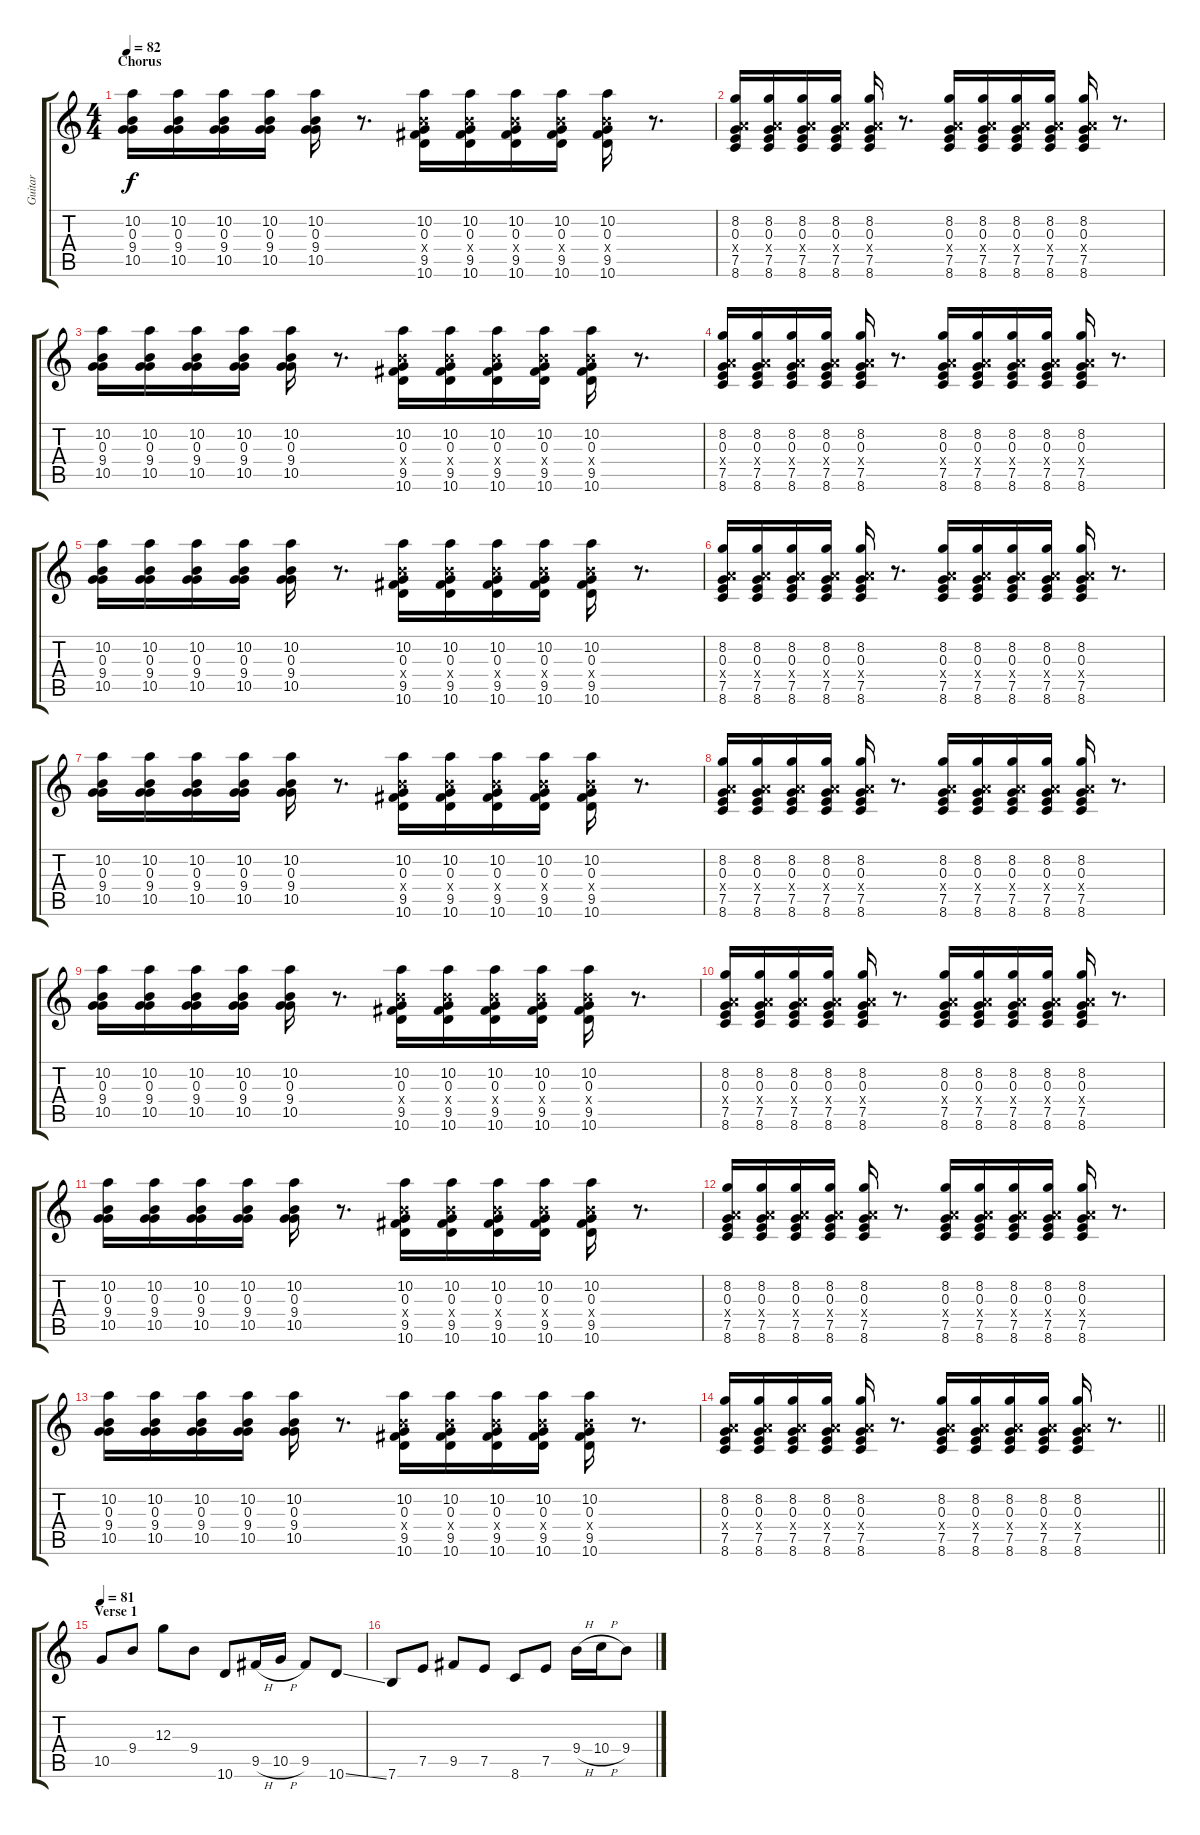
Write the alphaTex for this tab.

\track ("Guitar" "Guitar") {instrument acousticguitarsteel}
\staff {score tabs}
\tuning (E4 B3 G3 D3 A2 E2) {hide}
\ts (4 4)
\section ("" "Chorus")
\tempo 82
\clef g2
\ks c
(10.2 0.3 9.4 10.5).16{dy f instrument overdrivenguitar} (10.2 0.3 9.4 10.5).16 (10.2 0.3 9.4 10.5).16 (10.2 0.3 9.4 10.5).16 (10.2 0.3 9.4 10.5).16 r.8{d} (10.2 0.3 9.4{x} 9.5 10.6).16 (10.2 0.3 9.4{x} 9.5 10.6).16 (10.2 0.3 9.4{x} 9.5 10.6).16 (10.2 0.3 9.4{x} 9.5 10.6).16 (10.2 0.3 9.4{x} 9.5 10.6).16 r.8{d} |
(8.2 0.3 7.4{x} 7.5 8.6).16 (8.2 0.3 7.4{x} 7.5 8.6).16 (8.2 0.3 7.4{x} 7.5 8.6).16 (8.2 0.3 7.4{x} 7.5 8.6).16 (8.2 0.3 7.4{x} 7.5 8.6).16 r.8{d} (8.2 0.3 7.4{x} 7.5 8.6).16 (8.2 0.3 7.4{x} 7.5 8.6).16 (8.2 0.3 7.4{x} 7.5 8.6).16 (8.2 0.3 7.4{x} 7.5 8.6).16 (8.2 0.3 7.4{x} 7.5 8.6).16 r.8{d} |
(10.2 0.3 9.4 10.5).16 (10.2 0.3 9.4 10.5).16 (10.2 0.3 9.4 10.5).16 (10.2 0.3 9.4 10.5).16 (10.2 0.3 9.4 10.5).16 r.8{d} (10.2 0.3 9.4{x} 9.5 10.6).16 (10.2 0.3 9.4{x} 9.5 10.6).16 (10.2 0.3 9.4{x} 9.5 10.6).16 (10.2 0.3 9.4{x} 9.5 10.6).16 (10.2 0.3 9.4{x} 9.5 10.6).16 r.8{d} |
(8.2 0.3 7.4{x} 7.5 8.6).16 (8.2 0.3 7.4{x} 7.5 8.6).16 (8.2 0.3 7.4{x} 7.5 8.6).16 (8.2 0.3 7.4{x} 7.5 8.6).16 (8.2 0.3 7.4{x} 7.5 8.6).16 r.8{d} (8.2 0.3 7.4{x} 7.5 8.6).16 (8.2 0.3 7.4{x} 7.5 8.6).16 (8.2 0.3 7.4{x} 7.5 8.6).16 (8.2 0.3 7.4{x} 7.5 8.6).16 (8.2 0.3 7.4{x} 7.5 8.6).16 r.8{d} |
(10.2 0.3 9.4 10.5).16 (10.2 0.3 9.4 10.5).16 (10.2 0.3 9.4 10.5).16 (10.2 0.3 9.4 10.5).16 (10.2 0.3 9.4 10.5).16 r.8{d} (10.2 0.3 9.4{x} 9.5 10.6).16 (10.2 0.3 9.4{x} 9.5 10.6).16 (10.2 0.3 9.4{x} 9.5 10.6).16 (10.2 0.3 9.4{x} 9.5 10.6).16 (10.2 0.3 9.4{x} 9.5 10.6).16 r.8{d} |
(8.2 0.3 7.4{x} 7.5 8.6).16 (8.2 0.3 7.4{x} 7.5 8.6).16 (8.2 0.3 7.4{x} 7.5 8.6).16 (8.2 0.3 7.4{x} 7.5 8.6).16 (8.2 0.3 7.4{x} 7.5 8.6).16 r.8{d} (8.2 0.3 7.4{x} 7.5 8.6).16 (8.2 0.3 7.4{x} 7.5 8.6).16 (8.2 0.3 7.4{x} 7.5 8.6).16 (8.2 0.3 7.4{x} 7.5 8.6).16 (8.2 0.3 7.4{x} 7.5 8.6).16 r.8{d} |
(10.2 0.3 9.4 10.5).16 (10.2 0.3 9.4 10.5).16 (10.2 0.3 9.4 10.5).16 (10.2 0.3 9.4 10.5).16 (10.2 0.3 9.4 10.5).16 r.8{d} (10.2 0.3 9.4{x} 9.5 10.6).16 (10.2 0.3 9.4{x} 9.5 10.6).16 (10.2 0.3 9.4{x} 9.5 10.6).16 (10.2 0.3 9.4{x} 9.5 10.6).16 (10.2 0.3 9.4{x} 9.5 10.6).16 r.8{d} |
(8.2 0.3 7.4{x} 7.5 8.6).16 (8.2 0.3 7.4{x} 7.5 8.6).16 (8.2 0.3 7.4{x} 7.5 8.6).16 (8.2 0.3 7.4{x} 7.5 8.6).16 (8.2 0.3 7.4{x} 7.5 8.6).16 r.8{d} (8.2 0.3 7.4{x} 7.5 8.6).16 (8.2 0.3 7.4{x} 7.5 8.6).16 (8.2 0.3 7.4{x} 7.5 8.6).16 (8.2 0.3 7.4{x} 7.5 8.6).16 (8.2 0.3 7.4{x} 7.5 8.6).16 r.8{d} |
(10.2 0.3 9.4 10.5).16 (10.2 0.3 9.4 10.5).16 (10.2 0.3 9.4 10.5).16 (10.2 0.3 9.4 10.5).16 (10.2 0.3 9.4 10.5).16 r.8{d} (10.2 0.3 9.4{x} 9.5 10.6).16 (10.2 0.3 9.4{x} 9.5 10.6).16 (10.2 0.3 9.4{x} 9.5 10.6).16 (10.2 0.3 9.4{x} 9.5 10.6).16 (10.2 0.3 9.4{x} 9.5 10.6).16 r.8{d} |
(8.2 0.3 7.4{x} 7.5 8.6).16 (8.2 0.3 7.4{x} 7.5 8.6).16 (8.2 0.3 7.4{x} 7.5 8.6).16 (8.2 0.3 7.4{x} 7.5 8.6).16 (8.2 0.3 7.4{x} 7.5 8.6).16 r.8{d} (8.2 0.3 7.4{x} 7.5 8.6).16 (8.2 0.3 7.4{x} 7.5 8.6).16 (8.2 0.3 7.4{x} 7.5 8.6).16 (8.2 0.3 7.4{x} 7.5 8.6).16 (8.2 0.3 7.4{x} 7.5 8.6).16 r.8{d} |
(10.2 0.3 9.4 10.5).16 (10.2 0.3 9.4 10.5).16 (10.2 0.3 9.4 10.5).16 (10.2 0.3 9.4 10.5).16 (10.2 0.3 9.4 10.5).16 r.8{d} (10.2 0.3 9.4{x} 9.5 10.6).16 (10.2 0.3 9.4{x} 9.5 10.6).16 (10.2 0.3 9.4{x} 9.5 10.6).16 (10.2 0.3 9.4{x} 9.5 10.6).16 (10.2 0.3 9.4{x} 9.5 10.6).16 r.8{d} |
(8.2 0.3 7.4{x} 7.5 8.6).16 (8.2 0.3 7.4{x} 7.5 8.6).16 (8.2 0.3 7.4{x} 7.5 8.6).16 (8.2 0.3 7.4{x} 7.5 8.6).16 (8.2 0.3 7.4{x} 7.5 8.6).16 r.8{d} (8.2 0.3 7.4{x} 7.5 8.6).16 (8.2 0.3 7.4{x} 7.5 8.6).16 (8.2 0.3 7.4{x} 7.5 8.6).16 (8.2 0.3 7.4{x} 7.5 8.6).16 (8.2 0.3 7.4{x} 7.5 8.6).16 r.8{d} |
(10.2 0.3 9.4 10.5).16 (10.2 0.3 9.4 10.5).16 (10.2 0.3 9.4 10.5).16 (10.2 0.3 9.4 10.5).16 (10.2 0.3 9.4 10.5).16 r.8{d} (10.2 0.3 9.4{x} 9.5 10.6).16 (10.2 0.3 9.4{x} 9.5 10.6).16 (10.2 0.3 9.4{x} 9.5 10.6).16 (10.2 0.3 9.4{x} 9.5 10.6).16 (10.2 0.3 9.4{x} 9.5 10.6).16 r.8{d} |
\barLineRight lightlight
(8.2 0.3 7.4{x} 7.5 8.6).16 (8.2 0.3 7.4{x} 7.5 8.6).16 (8.2 0.3 7.4{x} 7.5 8.6).16 (8.2 0.3 7.4{x} 7.5 8.6).16 (8.2 0.3 7.4{x} 7.5 8.6).16 r.8{d} (8.2 0.3 7.4{x} 7.5 8.6).16 (8.2 0.3 7.4{x} 7.5 8.6).16 (8.2 0.3 7.4{x} 7.5 8.6).16 (8.2 0.3 7.4{x} 7.5 8.6).16 (8.2 0.3 7.4{x} 7.5 8.6).16 r.8{d} |
\section ("" "Verse 1 ")
\tempo 81
10.5.8{instrument acousticguitarsteel} 9.4.8 12.3.8 9.4.8 10.6.8 9.5{h}.16 10.5{h}.16 9.5.8 10.6{ss}.8 |
7.6.8 7.5.8 9.5.8 7.5.8 8.6.8 7.5.8 9.4{h}.16 10.4{h}.16 9.4.8
